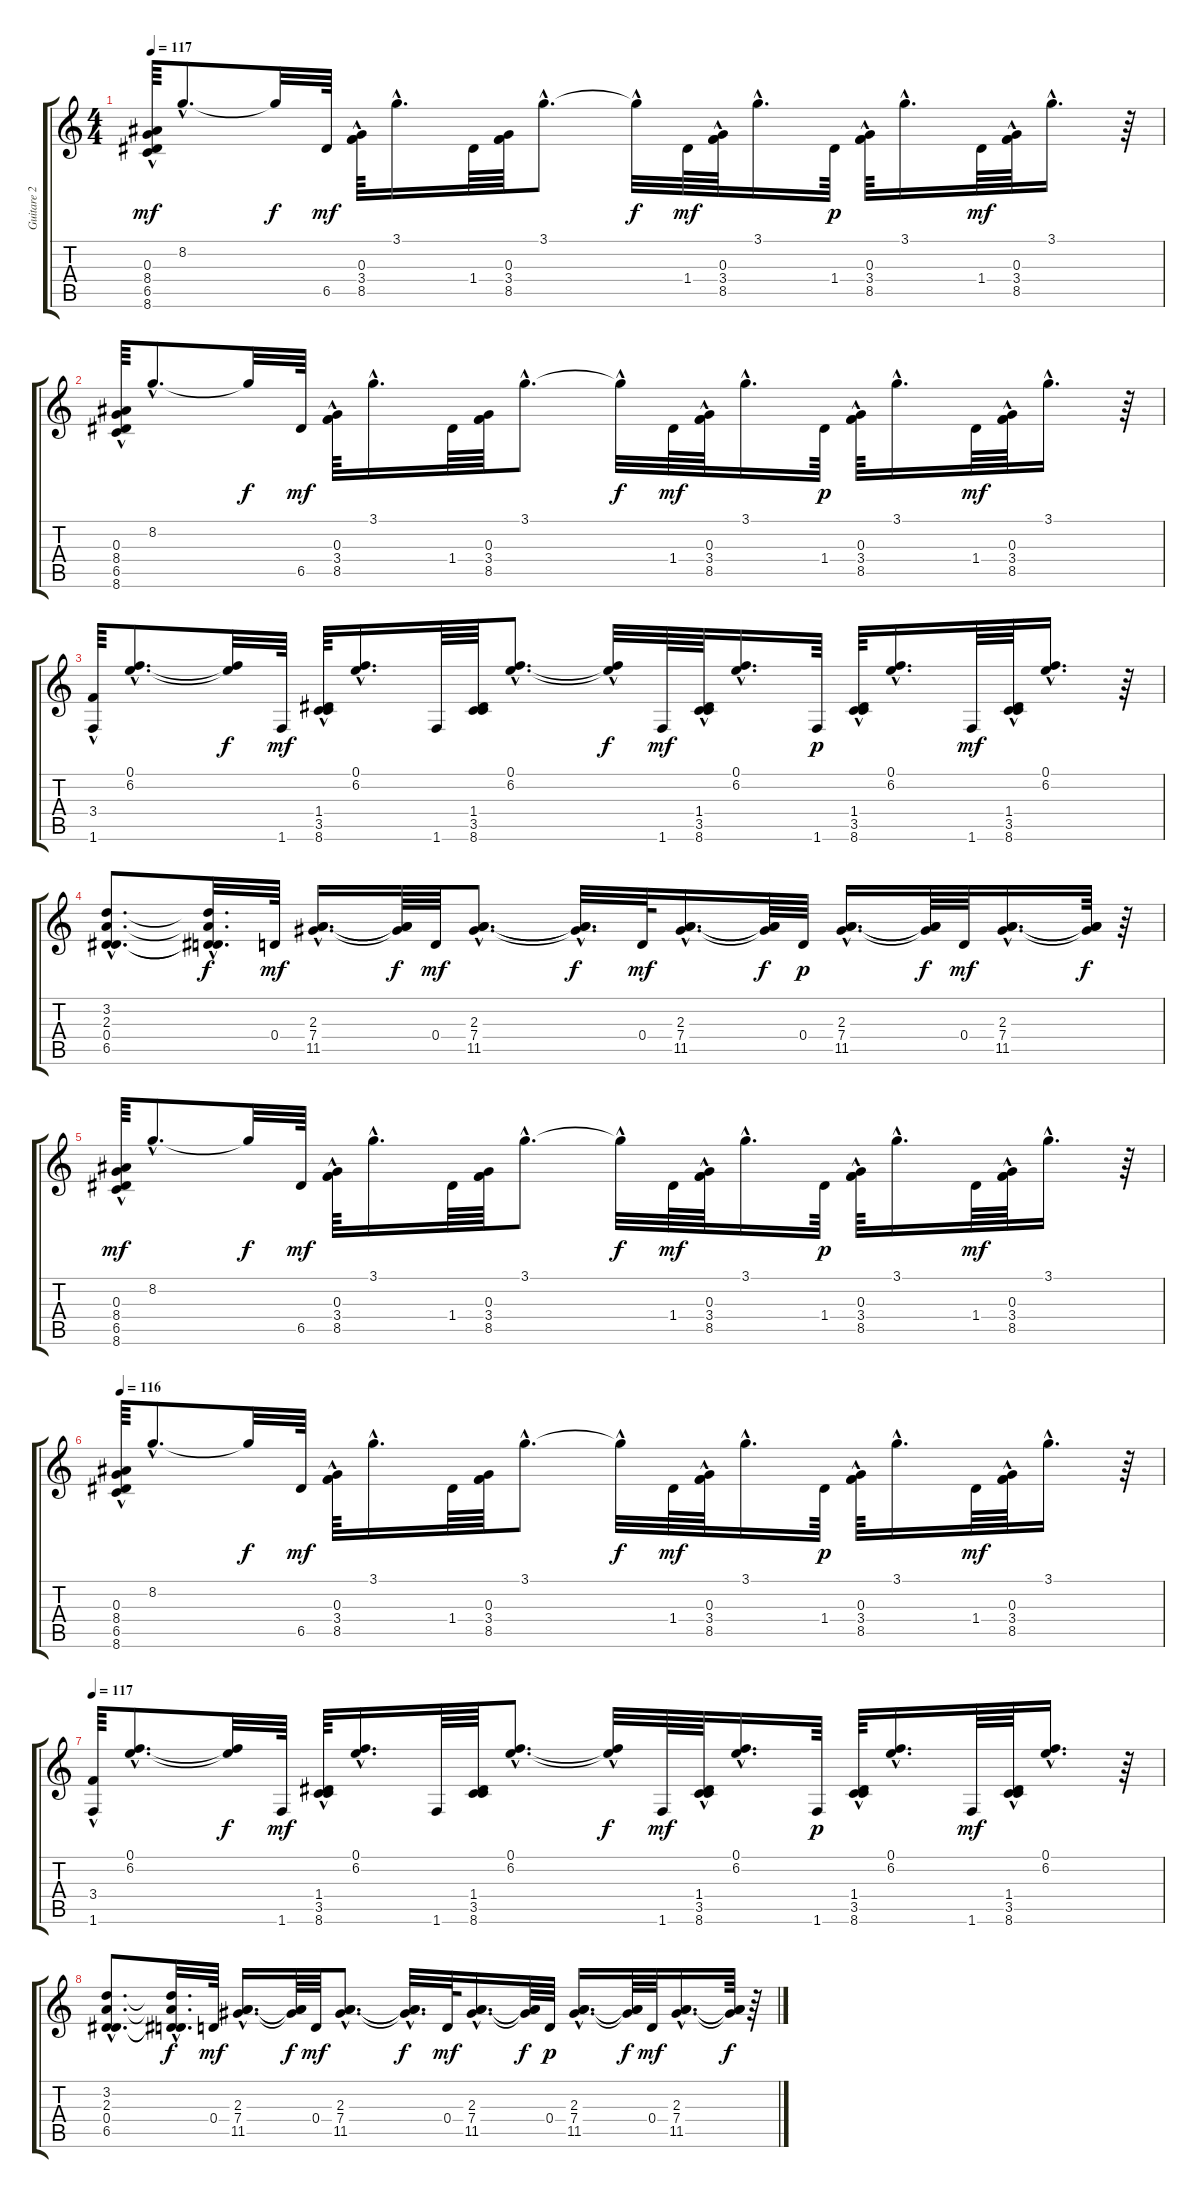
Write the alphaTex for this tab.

\track ("Guitare 2" "Guitare 2") {instrument acousticguitarnylon}
\staff {score tabs}
\tuning (E4 B3 G3 D3 A2 E2) {hide}
\ts (4 4)
\tempo 117
\clef g2
\ks c
(0.3{hac} 8.4{hac} 6.5{hac} 8.6{hac}).64{dy mf} 8.2{hac}.8{d} 8.2{t}.32{dy f} 6.5.64{dy mf} (0.3{hac} 3.4{hac} 8.5{hac}).64 3.1{hac}.16{d} 1.4.64 (0.3 3.4 8.5).64 3.1{hac}.8{d} 3.1{hac t}.32{dy f} 1.4.64{dy mf} (0.3{hac} 3.4{hac} 8.5{hac}).64 3.1{hac}.16{d} 1.4.64{dy p} (0.3{hac} 3.4{hac} 8.5{hac}).64 3.1{hac}.16{d} 1.4.64{dy mf} (0.3{hac} 3.4{hac} 8.5{hac}).64 3.1{hac}.16{d} r.64 |
(0.3{hac} 8.4{hac} 6.5{hac} 8.6{hac}).64 8.2{hac}.8{d} 8.2{t}.32{dy f} 6.5.64{dy mf} (0.3{hac} 3.4{hac} 8.5{hac}).64 3.1{hac}.16{d} 1.4.64 (0.3 3.4 8.5).64 3.1{hac}.8{d} 3.1{hac t}.32{dy f} 1.4.64{dy mf} (0.3{hac} 3.4{hac} 8.5{hac}).64 3.1{hac}.16{d} 1.4.64{dy p} (0.3{hac} 3.4{hac} 8.5{hac}).64 3.1{hac}.16{d} 1.4.64{dy mf} (0.3{hac} 3.4{hac} 8.5{hac}).64 3.1{hac}.16{d} r.64 |
(3.4{hac} 1.6{hac}).64 (0.1{hac} 6.2{hac}).8{d} (0.1{t} 6.2{t}).32{dy f} 1.6.64{dy mf} (1.4{hac} 3.5{hac} 8.6{hac}).64 (0.1{hac} 6.2{hac}).16{d} 1.6.64 (1.4 3.5 8.6).64 (0.1{hac} 6.2{hac}).8{d} (0.1{hac t} 6.2{hac t}).32{dy f} 1.6.64{dy mf} (1.4{hac} 3.5{hac} 8.6{hac}).64 (0.1{hac} 6.2{hac}).16{d} 1.6.64{dy p} (1.4{hac} 3.5{hac} 8.6{hac}).64 (0.1{hac} 6.2{hac}).16{d} 1.6.64{dy mf} (1.4{hac} 3.5{hac} 8.6{hac}).64 (0.1{hac} 6.2{hac}).16{d} r.64 |
(3.2{hac} 2.3{hac} 0.4{hac} 6.5{hac}).8{d} (3.2{hac t} 2.3{hac t} 0.4{hac t} 6.5{hac t}).32{d dy f} 0.4.64{dy mf} (2.3{hac} 7.4{hac} 11.5{hac}).16{d} (2.3{t} 7.4{t} 11.5{t}).64{dy f} 0.4.64{dy mf} (2.3{hac} 7.4{hac} 11.5{hac}).8{d} (2.3{hac t} 7.4{t} 11.5{t}).32{d dy f} 0.4.64{dy mf} (2.3{hac} 7.4{hac} 11.5{hac}).16{d} (2.3{t} 7.4{t} 11.5{t}).64{dy f} 0.4.64{dy p} (2.3{hac} 7.4{hac} 11.5{hac}).16{d} (2.3{t} 7.4{t} 11.5{t}).64{dy f} 0.4.64{dy mf} (2.3{hac} 7.4{hac} 11.5{hac}).16{d} (2.3{t} 7.4{t} 11.5{t}).64{dy f} r.64 |
(0.3{hac} 8.4{hac} 6.5{hac} 8.6{hac}).64{dy mf} 8.2{hac}.8{d} 8.2{t}.32{dy f} 6.5.64{dy mf} (0.3{hac} 3.4{hac} 8.5{hac}).64 3.1{hac}.16{d} 1.4.64 (0.3 3.4 8.5).64 3.1{hac}.8{d} 3.1{hac t}.32{dy f} 1.4.64{dy mf} (0.3{hac} 3.4{hac} 8.5{hac}).64 3.1{hac}.16{d} 1.4.64{dy p} (0.3{hac} 3.4{hac} 8.5{hac}).64 3.1{hac}.16{d} 1.4.64{dy mf} (0.3{hac} 3.4{hac} 8.5{hac}).64 3.1{hac}.16{d} r.64 |
\tempo 116
(0.3{hac} 8.4{hac} 6.5{hac} 8.6{hac}).64 8.2{hac}.8{d} 8.2{t}.32{dy f} 6.5.64{dy mf} (0.3{hac} 3.4{hac} 8.5{hac}).64 3.1{hac}.16{d} 1.4.64 (0.3 3.4 8.5).64 3.1{hac}.8{d} 3.1{hac t}.32{dy f} 1.4.64{dy mf} (0.3{hac} 3.4{hac} 8.5{hac}).64 3.1{hac}.16{d} 1.4.64{dy p} (0.3{hac} 3.4{hac} 8.5{hac}).64 3.1{hac}.16{d} 1.4.64{dy mf} (0.3{hac} 3.4{hac} 8.5{hac}).64 3.1{hac}.16{d} r.64 |
\tempo 117
(3.4{hac} 1.6{hac}).64 (0.1{hac} 6.2{hac}).8{d} (0.1{t} 6.2{t}).32{dy f} 1.6.64{dy mf} (1.4{hac} 3.5{hac} 8.6{hac}).64 (0.1{hac} 6.2{hac}).16{d} 1.6.64 (1.4 3.5 8.6).64 (0.1{hac} 6.2{hac}).8{d} (0.1{hac t} 6.2{hac t}).32{dy f} 1.6.64{dy mf} (1.4{hac} 3.5{hac} 8.6{hac}).64 (0.1{hac} 6.2{hac}).16{d} 1.6.64{dy p} (1.4{hac} 3.5{hac} 8.6{hac}).64 (0.1{hac} 6.2{hac}).16{d} 1.6.64{dy mf} (1.4{hac} 3.5{hac} 8.6{hac}).64 (0.1{hac} 6.2{hac}).16{d} r.64 |
(3.2{hac} 2.3{hac} 0.4{hac} 6.5{hac}).8{d} (3.2{hac t} 2.3{hac t} 0.4{hac t} 6.5{hac t}).32{d dy f} 0.4.64{dy mf} (2.3{hac} 7.4{hac} 11.5{hac}).16{d} (2.3{t} 7.4{t} 11.5{t}).64{dy f} 0.4.64{dy mf} (2.3{hac} 7.4{hac} 11.5{hac}).8{d} (2.3{hac t} 7.4{t} 11.5{t}).32{d dy f} 0.4.64{dy mf} (2.3{hac} 7.4{hac} 11.5{hac}).16{d} (2.3{t} 7.4{t} 11.5{t}).64{dy f} 0.4.64{dy p} (2.3{hac} 7.4{hac} 11.5{hac}).16{d} (2.3{t} 7.4{t} 11.5{t}).64{dy f} 0.4.64{dy mf} (2.3{hac} 7.4{hac} 11.5{hac}).16{d} (2.3{t} 7.4{t} 11.5{t}).64{dy f} r.64
